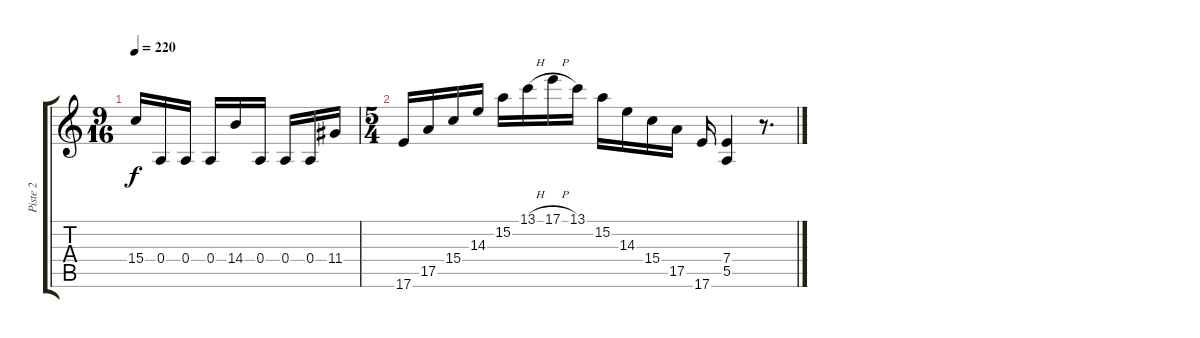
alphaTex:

\track ("Piste 2" "Piste 2") {instrument overdrivenguitar}
\staff {score tabs}
\tuning (B3 Gb3 D3 A2 E2 B1) {hide}
\ts (9 16)
\tempo 220
\clef g2
\ks c
15.4.16{dy f} 0.4.16 0.4.16 0.4.16 14.4.16 0.4.16 0.4.16 0.4.16 11.4.16 |
\ts (5 4)
17.6.16 17.5.16 15.4.16 14.3.16 15.2.16 13.1{h}.16 17.1{h}.16 13.1.16 15.2.16 14.3.16 15.4.16 17.5.16 17.6.16 (7.4 5.5).4 r.8{d}
